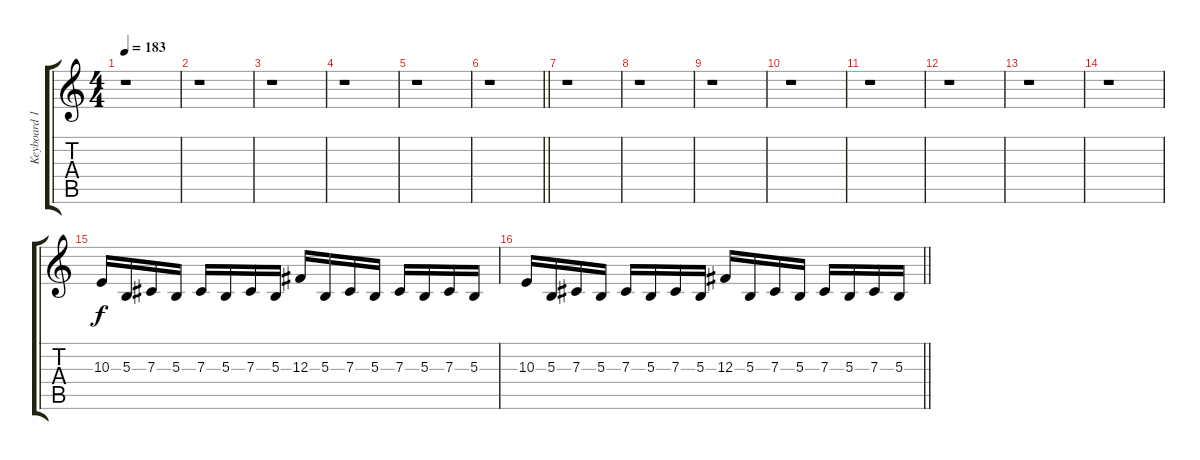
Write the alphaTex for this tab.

\track ("Keyboard 1" "Keyboard 1") {instrument lead2sawtooth}
\staff {score tabs}
\tuning (Eb4 Bb3 Gb3 Db3 Ab2 Db2) {hide}
\ts (4 4)
\tempo 183
\clef g2
\ks c
r.1{dy f} |
r.1 |
r.1 |
r.1 |
r.1 |
\barLineRight lightlight
r.1 |
r.1 |
r.1 |
r.1 |
r.1 |
r.1 |
r.1 |
r.1 |
r.1 |
10.3.16{volume 9 instrument marimba} 5.3.16 7.3.16 5.3.16 7.3.16 5.3.16 7.3.16 5.3.16 12.3.16 5.3.16 7.3.16 5.3.16 7.3.16 5.3.16 7.3.16 5.3.16 |
\barLineRight lightlight
10.3.16 5.3.16 7.3.16 5.3.16 7.3.16 5.3.16 7.3.16 5.3.16 12.3.16 5.3.16 7.3.16 5.3.16 7.3.16 5.3.16 7.3.16 5.3.16
